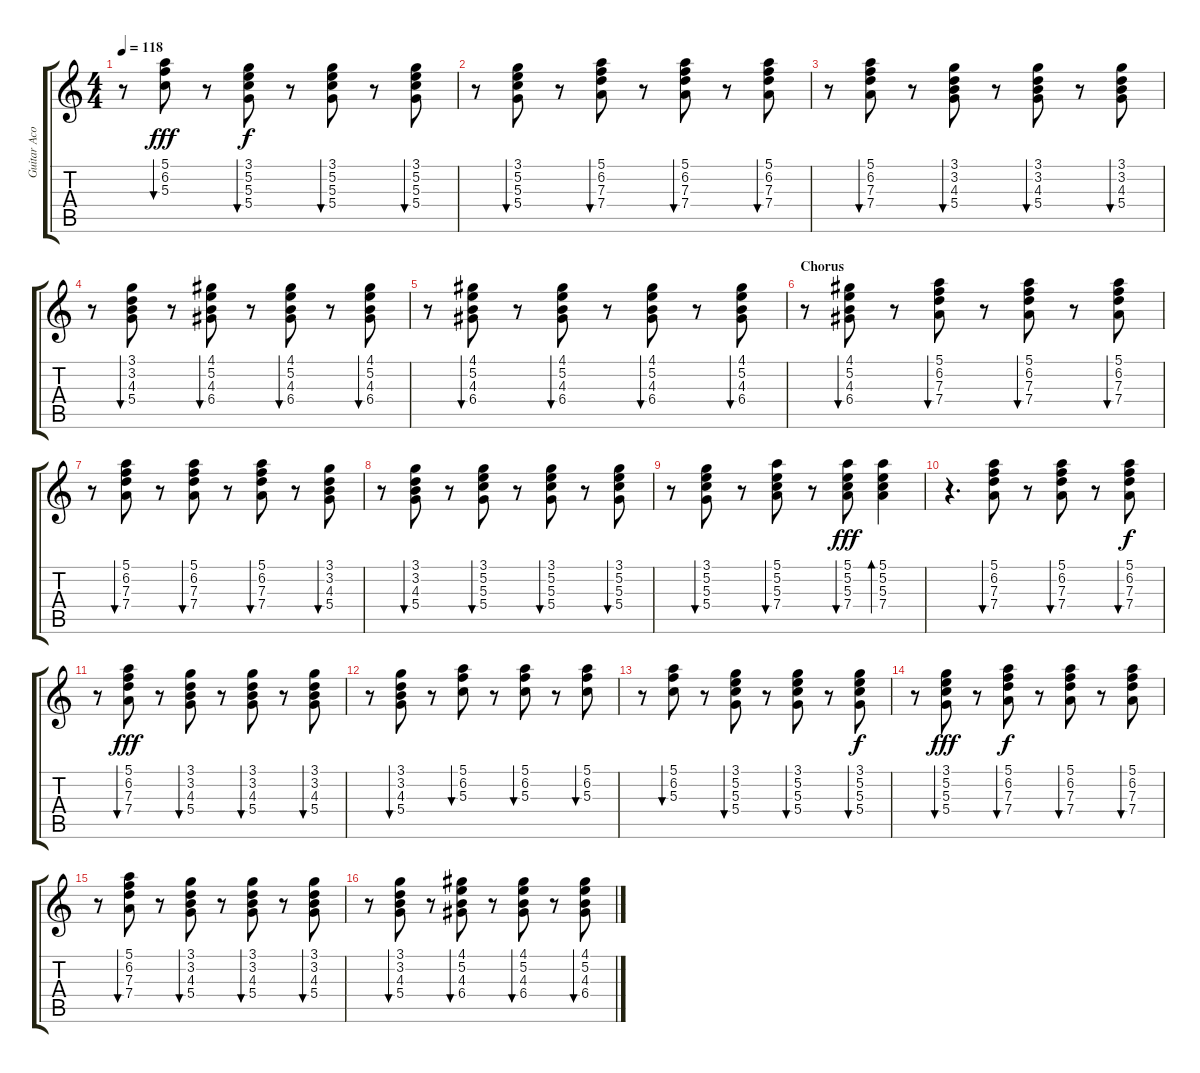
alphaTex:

\track ("Guitar Acoustic" "Guitar Aco") {instrument acousticguitarsteel}
\staff {score tabs}
\tuning (E4 B3 G3 D3 A2 E2) {hide}
\ts (4 4)
\tempo 118
\clef g2
\ks c
r.8{dy fff} (5.1 6.2 5.3).8{bu 30} r.8 (3.1 5.2 5.3 5.4).8{bu 30 dy f} r.8 (3.1 5.2 5.3 5.4).8{bu 30} r.8 (3.1 5.2 5.3 5.4).8{bu 30} |
r.8 (3.1 5.2 5.3 5.4).8{bu 30} r.8 (5.1 6.2 7.3 7.4).8{bu 30} r.8 (5.1 6.2 7.3 7.4).8{bu 30} r.8 (5.1 6.2 7.3 7.4).8{bu 30} |
r.8 (5.1 6.2 7.3 7.4).8{bu 30} r.8 (3.1 3.2 4.3 5.4).8{bu 30} r.8 (3.1 3.2 4.3 5.4).8{bu 30} r.8 (3.1 3.2 4.3 5.4).8{bu 30} |
r.8 (3.1 3.2 4.3 5.4).8{bu 30} r.8 (4.1 5.2 4.3 6.4).8{bu 30} r.8 (4.1 5.2 4.3 6.4).8{bu 30} r.8 (4.1 5.2 4.3 6.4).8{bu 30} |
r.8 (4.1 5.2 4.3 6.4).8{bu 30} r.8 (4.1 5.2 4.3 6.4).8{bu 30} r.8 (4.1 5.2 4.3 6.4).8{bu 30} r.8 (4.1 5.2 4.3 6.4).8{bu 30} |
\section ("" "Chorus")
r.8 (4.1 5.2 4.3 6.4).8{bu 30} r.8 (5.1 6.2 7.3 7.4).8{bu 30} r.8 (5.1 6.2 7.3 7.4).8{bu 30} r.8 (5.1 6.2 7.3 7.4).8{bu 30} |
r.8 (5.1 6.2 7.3 7.4).8{bu 30} r.8 (5.1 6.2 7.3 7.4).8{bu 30} r.8 (5.1 6.2 7.3 7.4).8{bu 30} r.8 (3.1 3.2 4.3 5.4).8{bu 30} |
r.8 (3.1 3.2 4.3 5.4).8{bu 30} r.8 (3.1 5.2 5.3 5.4).8{bu 30} r.8 (3.1 5.2 5.3 5.4).8{bu 30} r.8 (3.1 5.2 5.3 5.4).8{bu 30} |
r.8 (3.1 5.2 5.3 5.4).8{bu 30} r.8 (5.1 5.2 5.3 7.4).8{bu 30} r.8 (5.1 5.2 5.3 7.4).8{bu 30 dy fff} (5.1 5.2 5.3 7.4).4{bd 30} |
r.4{d} (5.1 6.2 7.3 7.4).8{bu 30} r.8 (5.1 6.2 7.3 7.4).8{bu 30} r.8 (5.1 6.2 7.3 7.4).8{bu 30 dy f} |
r.8 (5.1 6.2 7.3 7.4).8{bu 30 dy fff} r.8 (3.1 3.2 4.3 5.4).8{bu 30} r.8 (3.1 3.2 4.3 5.4).8{bu 30} r.8 (3.1 3.2 4.3 5.4).8{bu 30} |
r.8 (3.1 3.2 4.3 5.4).8{bu 30} r.8 (5.1 6.2 5.3).8{bu 30} r.8 (5.1 6.2 5.3).8{bu 30} r.8 (5.1 6.2 5.3).8{bu 30} |
r.8 (5.1 6.2 5.3).8{bu 30} r.8 (3.1 5.2 5.3 5.4).8{bu 30} r.8 (3.1 5.2 5.3 5.4).8{bu 30} r.8 (3.1 5.2 5.3 5.4).8{bu 30 dy f} |
r.8 (3.1 5.2 5.3 5.4).8{bu 30 dy fff} r.8 (5.1 6.2 7.3 7.4).8{bu 30 dy f} r.8 (5.1 6.2 7.3 7.4).8{bu 30} r.8 (5.1 6.2 7.3 7.4).8{bu 30} |
r.8 (5.1 6.2 7.3 7.4).8{bu 30} r.8 (3.1 3.2 4.3 5.4).8{bu 30} r.8 (3.1 3.2 4.3 5.4).8{bu 30} r.8 (3.1 3.2 4.3 5.4).8{bu 30} |
r.8 (3.1 3.2 4.3 5.4).8{bu 30} r.8 (4.1 5.2 4.3 6.4).8{bu 30} r.8 (4.1 5.2 4.3 6.4).8{bu 30} r.8 (4.1 5.2 4.3 6.4).8{bu 30}
